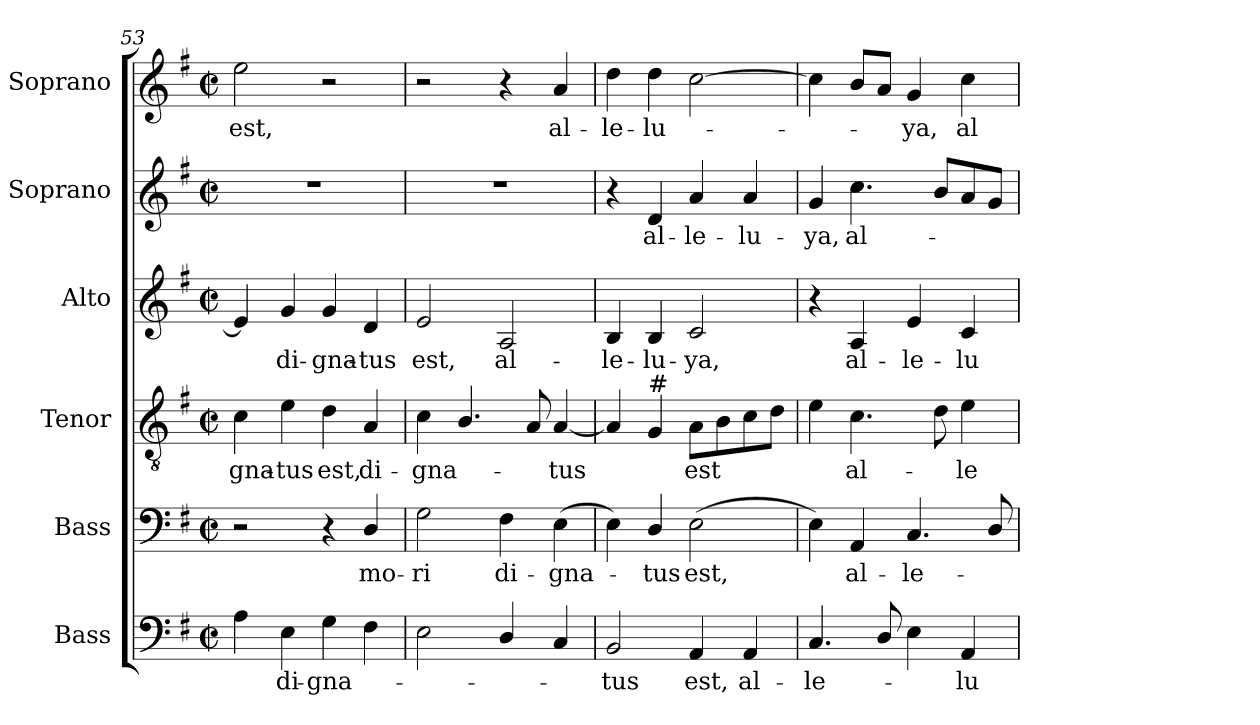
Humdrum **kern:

**kern	**text	**kern	**text	**kern	**text	**kern	**text	**kern	**text	**kern	**text
*part6	*part6	*part5	*part5	*part4	*part4	*part3	*part3	*part2	*part2	*part1	*part1
*staff6	*staff6	*staff5	*staff5	*staff4	*staff4	*staff3	*staff3	*staff2	*staff2	*staff1	*staff1
*I"Bass	*	*I"Bass	*	*I"Tenor	*	*I"Alto	*	*I"Soprano	*	*I"Soprano	*
*I'B.	*	*I'B.	*	*I'T.	*	*I'A.	*	*I'S.	*	*I'S.	*
*clefF4	*	*clefF4	*	*clefGv2	*	*clefG2	*	*clefG2	*	*clefG2	*
*	*	*	*	*ITrd7c12	*	*	*	*	*	*	*
*k[f#]	*	*k[f#]	*	*k[f#]	*	*k[f#]	*	*k[f#]	*	*k[f#]	*
*G:	*	*G:	*	*G:	*	*G:	*	*G:	*	*G:	*
*M2/2	*	*M2/2	*	*M2/2	*	*M2/2	*	*M2/2	*	*M2/2	*
*met(c|)	*	*met(c|)	*	*met(c|)	*	*met(c|)	*	*met(c|)	*	*met(c|)	*
=53	=53	=53	=53	=53	=53	=53	=53	=53	=53	=53	=53
!	!	!	!	!	!LO:LY:b:color=#000000	!	!	!	!	!	!
!	!	!	!	!	!	!	!	!	!	!	!LO:LY:b:color=#000000
4Ai\	.	2r	.	4Ci\	-gna-	4ei/]	.	1r	.	2eei\	est,
!	!LO:LY:b:color=#000000	!	!	!	!	!	!	!	!	!	!
!	!	!	!	!	!LO:LY:b:color=#000000	!	!	!	!	!	!
!	!	!	!	!	!	!	!LO:LY:b:color=#000000	!	!	!	!
4Ei\	di-	.	.	4Ei\	-tus	4gi/	di-	.	.	.	.
!	!LO:LY:b:color=#000000	!	!	!	!	!	!	!	!	!	!
!	!	!	!	!	!LO:LY:b:color=#000000	!	!	!	!	!	!
!	!	!	!	!	!	!	!LO:LY:b:color=#000000	!	!	!	!
4Gi\	-gna-	4r	.	4Di\	est,	4gi/	-gna-	.	.	2r	.
!	!	!	!LO:LY:b:color=#000000	!	!	!	!	!	!	!	!
!	!	!	!	!	!LO:LY:b:color=#000000	!	!	!	!	!	!
!	!	!	!	!	!	!	!LO:LY:b:color=#000000	!	!	!	!
4F#i\	.	4Di/	mo-	4AAi/	di-	4di/	-tus	.	.	.	.
=54	=54	=54	=54	=54	=54	=54	=54	=54	=54	=54	=54
!	!	!	!LO:LY:b:color=#000000	!	!	!	!	!	!	!	!
!	!	!	!	!	!LO:LY:b:color=#000000	!	!	!	!	!	!
!	!	!	!	!	!	!	!LO:LY:b:color=#000000	!	!	!	!
2Ei\	.	2Gi\	-ri	4Ci\	-gna-	2ei/	est,	1r	.	2r	.
.	.	.	.	4.BBi/	.	.	.	.	.	.	.
!	!	!	!LO:LY:b:color=#000000	!	!	!	!	!	!	!	!
!	!	!	!	!	!	!	!LO:LY:b:color=#000000	!	!	!	!
4Di/	.	4F#i\	di-	.	.	2Ai/	al-	.	.	4r	.
.	.	.	.	8AAi/	.	.	.	.	.	.	.
!	!	!	!LO:LY:b:color=#000000	!	!	!	!	!	!	!	!
!	!	!	!	!	!LO:LY:b:color=#000000	!	!	!	!	!	!
!	!	!	!	!	!	!	!	!	!	!	!LO:LY:b:color=#000000
4Ci/	.	(4Ei\	-gna-	[4AAi/	-tus	.	.	.	.	4ai/	al-
=55	=55	=55	=55	=55	=55	=55	=55	=55	=55	=55	=55
!	!LO:LY:b:color=#000000	!	!	!	!	!	!	!	!	!	!
!	!	!	!	!	!	!	!LO:LY:b:color=#000000	!	!	!	!
!	!	!	!	!	!	!	!	!	!	!	!LO:LY:b:color=#000000
2BBi/	-tus	4Ei\)	.	4AAi/]	.	4Bi/	-le-	4r	.	4ddi\	-le-
!	!	!	!LO:LY:b:color=#000000	!	!	!	!	!	!	!	!
!	!	!	!	!	!	!	!LO:LY:b:color=#000000	!	!	!	!
!	!	!	!	!	!	!	!	!	!LO:LY:b:color=#000000	!	!
!	!	!	!	!LO:TX:a:t=#	!	!	!	!	!	!	!
!	!	!	!	!	!	!	!	!	!	!	!LO:LY:b:color=#000000
.	.	4Di/	-tus	4GGi/	.	4Bi/	-lu-	4di/	al-	4ddi\	-lu-
!	!LO:LY:b:color=#000000	!	!	!	!	!	!	!	!	!	!
!	!	!	!LO:LY:b:color=#000000	!	!	!	!	!	!	!	!
!	!	!	!	!	!LO:LY:b:color=#000000	!	!	!	!	!	!
!	!	!	!	!	!	!	!LO:LY:b:color=#000000	!	!	!	!
!	!	!	!	!	!	!	!	!	!LO:LY:b:color=#000000	!	!
4AAi/	est,	(2Ei\	est,	8AAi\L	est	2ci/	-ya,	4ai/	-le-	[2cci\	.
.	.	.	.	8BBi\	.	.	.	.	.	.	.
!	!LO:LY:b:color=#000000	!	!	!	!	!	!	!	!	!	!
!	!	!	!	!	!	!	!	!	!LO:LY:b:color=#000000	!	!
4AAi/	al-	.	.	8Ci\	.	.	.	4ai/	-lu-	.	.
.	.	.	.	8Di\J	.	.	.	.	.	.	.
=56	=56	=56	=56	=56	=56	=56	=56	=56	=56	=56	=56
!	!LO:LY:b:color=#000000	!	!	!	!	!	!	!	!	!	!
!	!	!	!	!	!	!	!	!	!LO:LY:b:color=#000000	!	!
4.Ci/	-le-	4Ei\)	.	4Ei\	.	4r	.	4gi/	-ya,	4cci\]	.
!	!	!	!LO:LY:b:color=#000000	!	!	!	!	!	!	!	!
!	!	!	!	!	!LO:LY:b:color=#000000	!	!	!	!	!	!
!	!	!	!	!	!	!	!LO:LY:b:color=#000000	!	!	!	!
!	!	!	!	!	!	!	!	!	!LO:LY:b:color=#000000	!	!
.	.	4AAi/	al-	4.Ci\	al-	4Ai/	al-	4.cci\	al-	8bi/L	.
8Di/	.	.	.	.	.	.	.	.	.	8ai/J	.
!	!	!	!LO:LY:b:color=#000000	!	!	!	!	!	!	!	!
!	!	!	!	!	!	!	!LO:LY:b:color=#000000	!	!	!	!
!	!	!	!	!	!	!	!	!	!	!	!LO:LY:b:color=#000000
4Ei\	.	4.Ci/	-le-	.	.	4ei/	-le-	.	.	4gi/	-ya,
.	.	.	.	8Di\	.	.	.	8bi/L	.	.	.
!	!LO:LY:b:color=#000000	!	!	!	!	!	!	!	!	!	!
!	!	!	!	!	!LO:LY:b:color=#000000	!	!	!	!	!	!
!	!	!	!	!	!	!	!LO:LY:b:color=#000000	!	!	!	!
!	!	!	!	!	!	!	!	!	!	!	!LO:LY:b:color=#000000
4AAi/	-lu-	.	.	4Ei\	-le-	4ci/	-lu-	8ai/	.	4cci\	al-
.	.	8Di/	.	.	.	.	.	8gi/J	.	.	.
=	=	=	=	=	=	=	=	=	=	=	=
*-	*-	*-	*-	*-	*-	*-	*-	*-	*-	*-	*-
